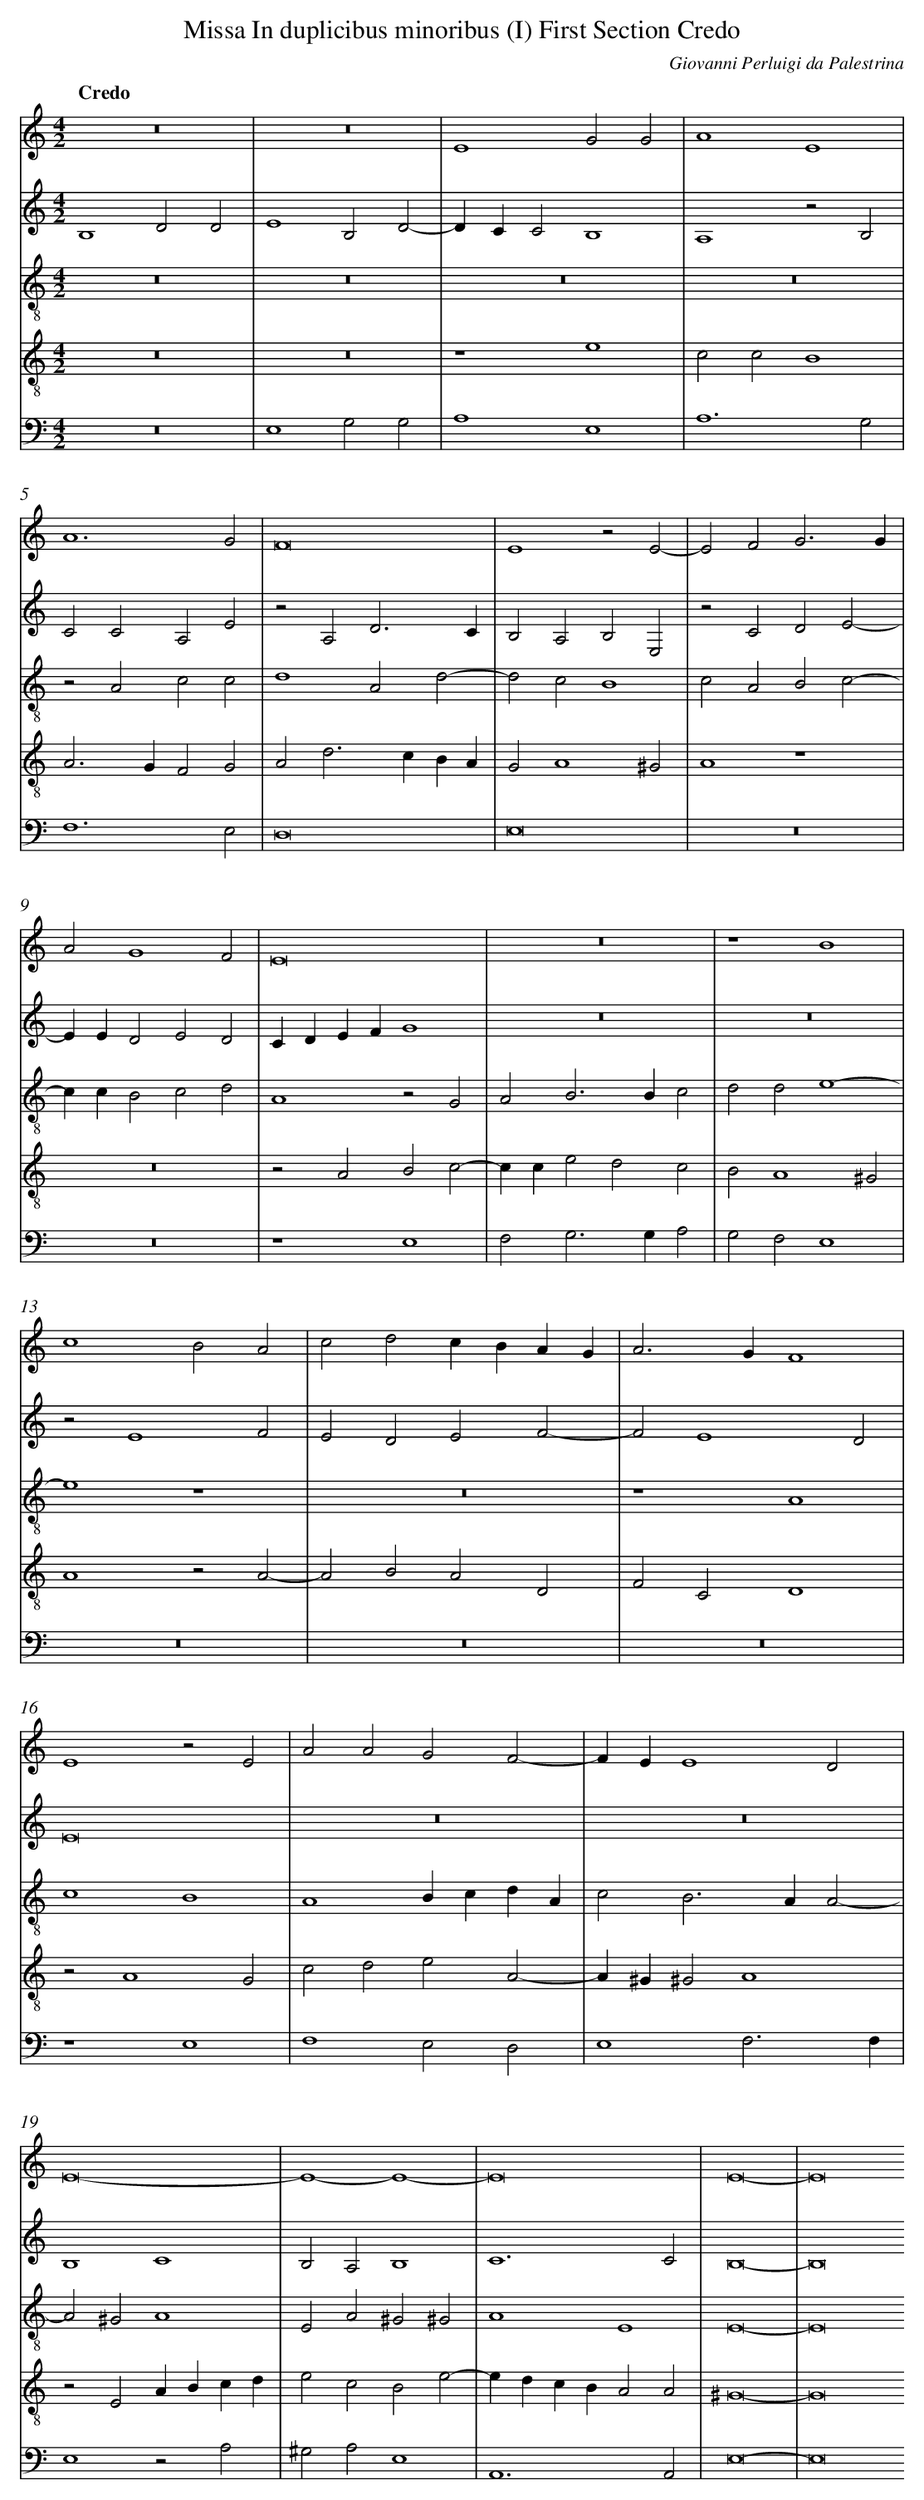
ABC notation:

X:1
T: Missa In duplicibus minoribus (I) First Section Credo
C: Giovanni Perluigi da Palestrina
L: 1/4
M: 4/2
Q: "Credo"
V: 1 clef=treble
V: 2 clef=treble
V: 3 clef=treble-8
V: 4 clef=treble-8
V: 5 clef=bass
K: C
[V:1] z8 |
[V:2] B,4D2D2 |
[V:3] z8 |
[V:4] z8 |
[V:5] z8 |
[V:1] z8 |
[V:2] E4B,2D2- |
[V:3] z8 |
[V:4] z8 |
[V:5] E,4G,2G,2 |
[V:1] E4G2G2 |
[V:2] DCC2B,4 |
[V:3] z8 |
[V:4] z4e4 |
[V:5] A,4E,4 |
[V:1] A4E4 |
[V:2] A,4z2B,2 |
[V:3] z8 |
[V:4] c2c2B4 |
[V:5] A,6G,2 |
[V:1] A6G2 |
[V:2] C2C2A,2E2 |
[V:3] z2A2c2c2 |
[V:4] A2>G2F2G2 |
[V:5] F,6E,2 |
[V:1] F8 |
[V:2] z2A,2D3C |
[V:3] d4A2d2- |
[V:4] A2d2>c2BA |
[V:5] D,8 |
[V:1] E4z2E2- |
[V:2] B,2A,2B,2E,2 |
[V:3] d2c2B4 |
[V:4] G2A4^G2 |
[V:5] E,8 |
[V:1] E2F2G3G |
[V:2] z2C2D2E2- |
[V:3] c2A2B2c2- |
[V:4] A4z4 |
[V:5] z8 |
[V:1] A2G4F2 |
[V:2] EED2E2D2 |
[V:3] ccB2c2d2 |
[V:4] z8 |
[V:5] z8 |
[V:1] E8 |
[V:2] CDEFG4 |
[V:3] A4z2G2 |
[V:4] z2A2B2c2- |
[V:5] z4E,4 |
[V:1] z8 |
[V:2] z8 |
[V:3] A2B2>B2c2 |
[V:4] cce2d2c2 |
[V:5] F,2G,2>G,2A,2 |
[V:1] z4B4 |
[V:2] z8 |
[V:3] d2d2e4- |
[V:4] B2A4^G2 |
[V:5] G,2F,2E,4 |
[V:1] c4B2A2 |
[V:2] z2E4F2 |
[V:3] e4z4 |
[V:4] A4z2A2- |
[V:5] z8 |
[V:1] c2d2cBAG |
[V:2] E2D2E2F2- |
[V:3] z8 |
[V:4] A2B2A2D2 |
[V:5] z8 |
[V:1] A2>G2F4 |
[V:2] F2E4D2 |
[V:3] z4A4 |
[V:4] F2C2D4 |
[V:5] z8 |
[V:1] E4z2E2 |
[V:2] E8 |
[V:3] c4B4 |
[V:4] z2A4G2 |
[V:5] z4E,4 |
[V:1] A2A2G2F2- |
[V:2] z8 |
[V:3] A4BcdA |
[V:4] c2d2e2A2- |
[V:5] F,4E,2D,2 |
[V:1] FEE4D2 |
[V:2] z8 |
[V:3] c2B2>A2A2- |
[V:4] A^G^G2A4 |
[V:5] E,4F,3F, |
[V:1] E8- |
[V:2] B,4C4 |
[V:3] A2^G2A4 |
[V:4] z2E2ABcd |
[V:5] E,4z2A,2 |
[V:1] E4-E4- |
[V:2] B,2A,2B,4 |
[V:3] E2A2^G2^G2 |
[V:4] e2c2B2e2- |
[V:5] ^G,2A,2E,4 |
[V:1] E8 |
[V:2] C6C2 |
[V:3] A4E4 |
[V:4] edcBA2A2 |
[V:5] A,,6A,,2 |
[V:1] E8- |
[V:2] B,8- |
[V:3] E8- |
[V:4] ^G8- |
[V:5] E,8- |
[V:1] E8
[V:2] B,8
[V:3] E8
[V:4] G8
[V:5] E,8
